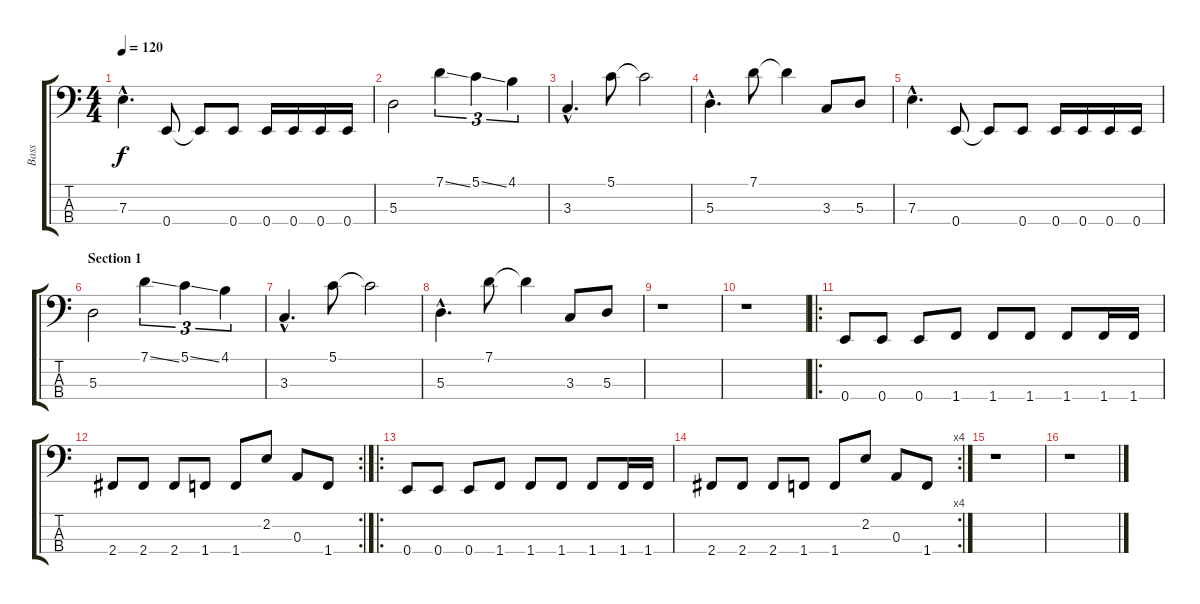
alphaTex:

\track ("Bass" "Bass") {instrument electricbassfinger}
\staff {score tabs}
\tuning (G2 D2 A1 E1) {hide}
\ts (4 4)
\tempo 120
\clef f4
\ks c
7.3{hac}.4{d dy f} 0.4.8 0.4{t}.8 0.4.8 0.4.16 0.4.16 0.4.16 0.4.16 |
5.3.2 7.1{ss}.4{tu (3 2)} 5.1{ss}.4{tu (3 2)} 4.1.4{tu (3 2)} |
3.3{hac}.4{d} 5.1.8 5.1{t}.2 |
5.3{hac}.4{d} 7.1.8 7.1{t}.4 3.3.8 5.3.8 |
7.3{hac}.4{d} 0.4.8 0.4{t}.8 0.4.8 0.4.16 0.4.16 0.4.16 0.4.16 |
\section ("" "Section 1")
5.3.2 7.1{ss}.4{tu (3 2)} 5.1{ss}.4{tu (3 2)} 4.1.4{tu (3 2)} |
3.3{hac}.4{d} 5.1.8 5.1{t}.2 |
5.3{hac}.4{d} 7.1.8 7.1{t}.4 3.3.8 5.3.8 |
r.1 |
r.1 |
\ro
0.4.8 0.4.8 0.4.8 1.4.8 1.4.8 1.4.8 1.4.8 1.4.16 1.4.16 |
\rc 2
2.4.8 2.4.8 2.4.8 1.4.8 1.4.8 2.2.8 0.3.8 1.4.8 |
\ro
0.4.8 0.4.8 0.4.8 1.4.8 1.4.8 1.4.8 1.4.8 1.4.16 1.4.16 |
\rc 4
2.4.8 2.4.8 2.4.8 1.4.8 1.4.8 2.2.8 0.3.8 1.4.8 |
r.1 |
r.1
